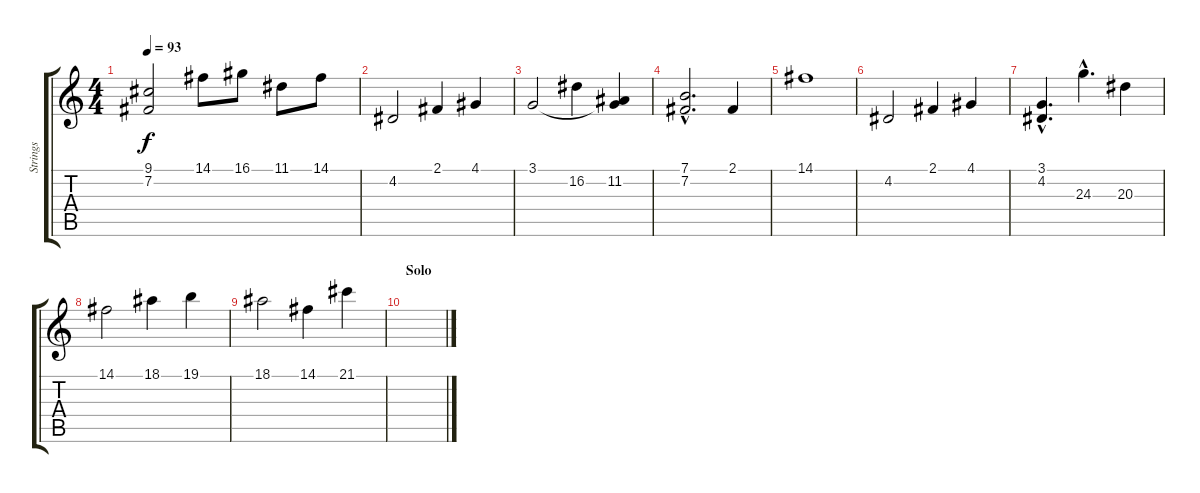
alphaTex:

\track ("Strings" "Strings") {instrument violin}
\staff {score tabs}
\tuning (E4 B3 G3 D3 A2 E2) {hide}
\ts (4 4)
\tempo 93
\clef g2
\ks c
(9.1 7.2).2{dy f} 14.1.8 16.1.8 11.1.8 14.1.8 |
4.2.2 2.1.4 4.1.4 |
3.1.2 16.2.4 (3.1{t} 11.2).4 |
(7.1{hac} 7.2{hac}).2{d} 2.1.4 |
14.1.1 |
4.2.2 2.1.4 4.1.4 |
(3.1{hac} 4.2{hac}).4{d} 24.3{hac}.4{d} 20.3.4 |
14.1.2 18.1.4 19.1.4 |
18.1.2 14.1.4 21.1.4 |
\section ("" "Solo")
